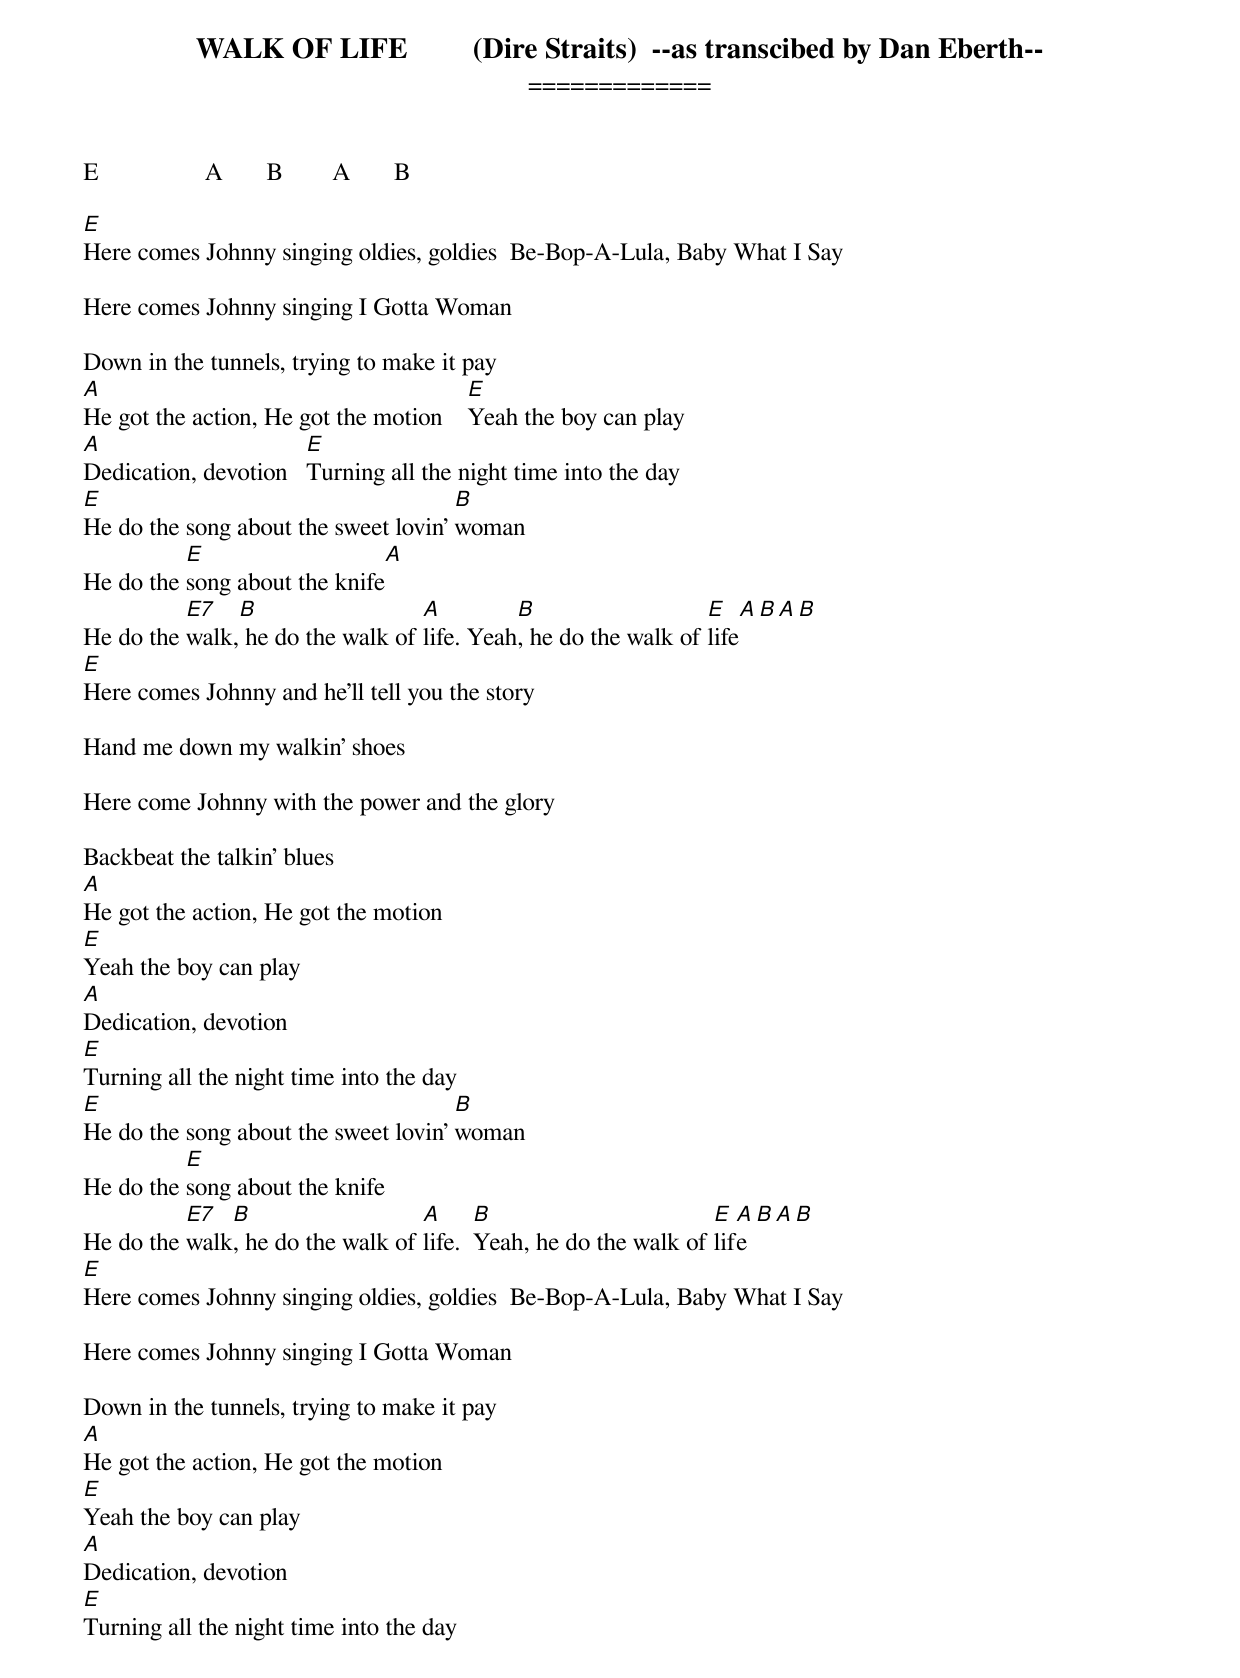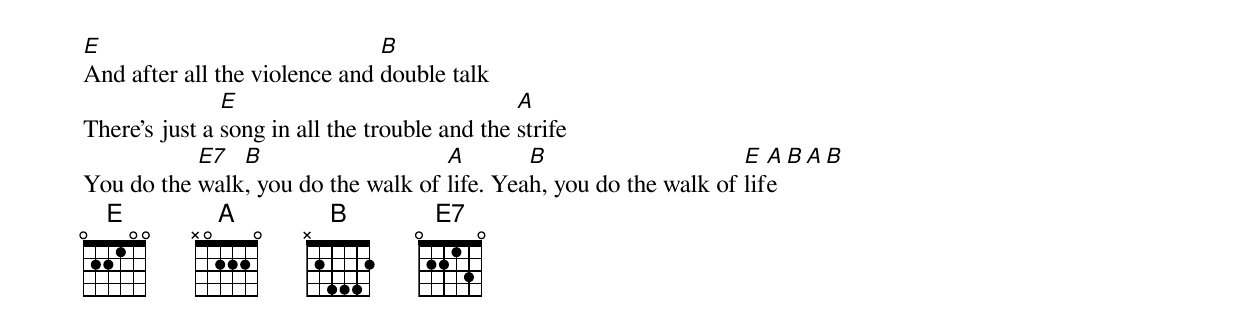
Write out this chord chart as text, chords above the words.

WALK OF LIFE         (Dire Straits)  --as transcibed by Dan Eberth--
=============
E                 A       B        A       B

E
Here comes Johnny singing oldies, goldies  Be-Bop-A-Lula, Baby What I Say

Here comes Johnny singing I Gotta Woman

Down in the tunnels, trying to make it pay
A                                       E
He got the action, He got the motion    Yeah the boy can play
A                      E
Dedication, devotion   Turning all the night time into the day
E                                     B
He do the song about the sweet lovin' woman
          E                     A
He do the song about the knife
          E7   B                  A         B                   E    A  B  A B
He do the walk, he do the walk of life. Yeah, he do the walk of life
E
Here comes Johnny and he'll tell you the story

Hand me down my walkin' shoes

Here come Johnny with the power and the glory

Backbeat the talkin' blues
A
He got the action, He got the motion
E
Yeah the boy can play
A
Dedication, devotion
E
Turning all the night time into the day
E                                     B
He do the song about the sweet lovin' woman
          E
He do the song about the knife
          E7  B                   A      B                       E  A B A B
He do the walk, he do the walk of life.  Yeah, he do the walk of life
E
Here comes Johnny singing oldies, goldies  Be-Bop-A-Lula, Baby What I Say

Here comes Johnny singing I Gotta Woman

Down in the tunnels, trying to make it pay
A
He got the action, He got the motion
E
Yeah the boy can play
A
Dedication, devotion
E
Turning all the night time into the day
E                              B
And after all the violence and double talk
               E                               A
There's just a song in all the trouble and the strife
           E7  B                    A        B                     E  A B A B
You do the walk, you do the walk of life. Yeah, you do the walk of life
